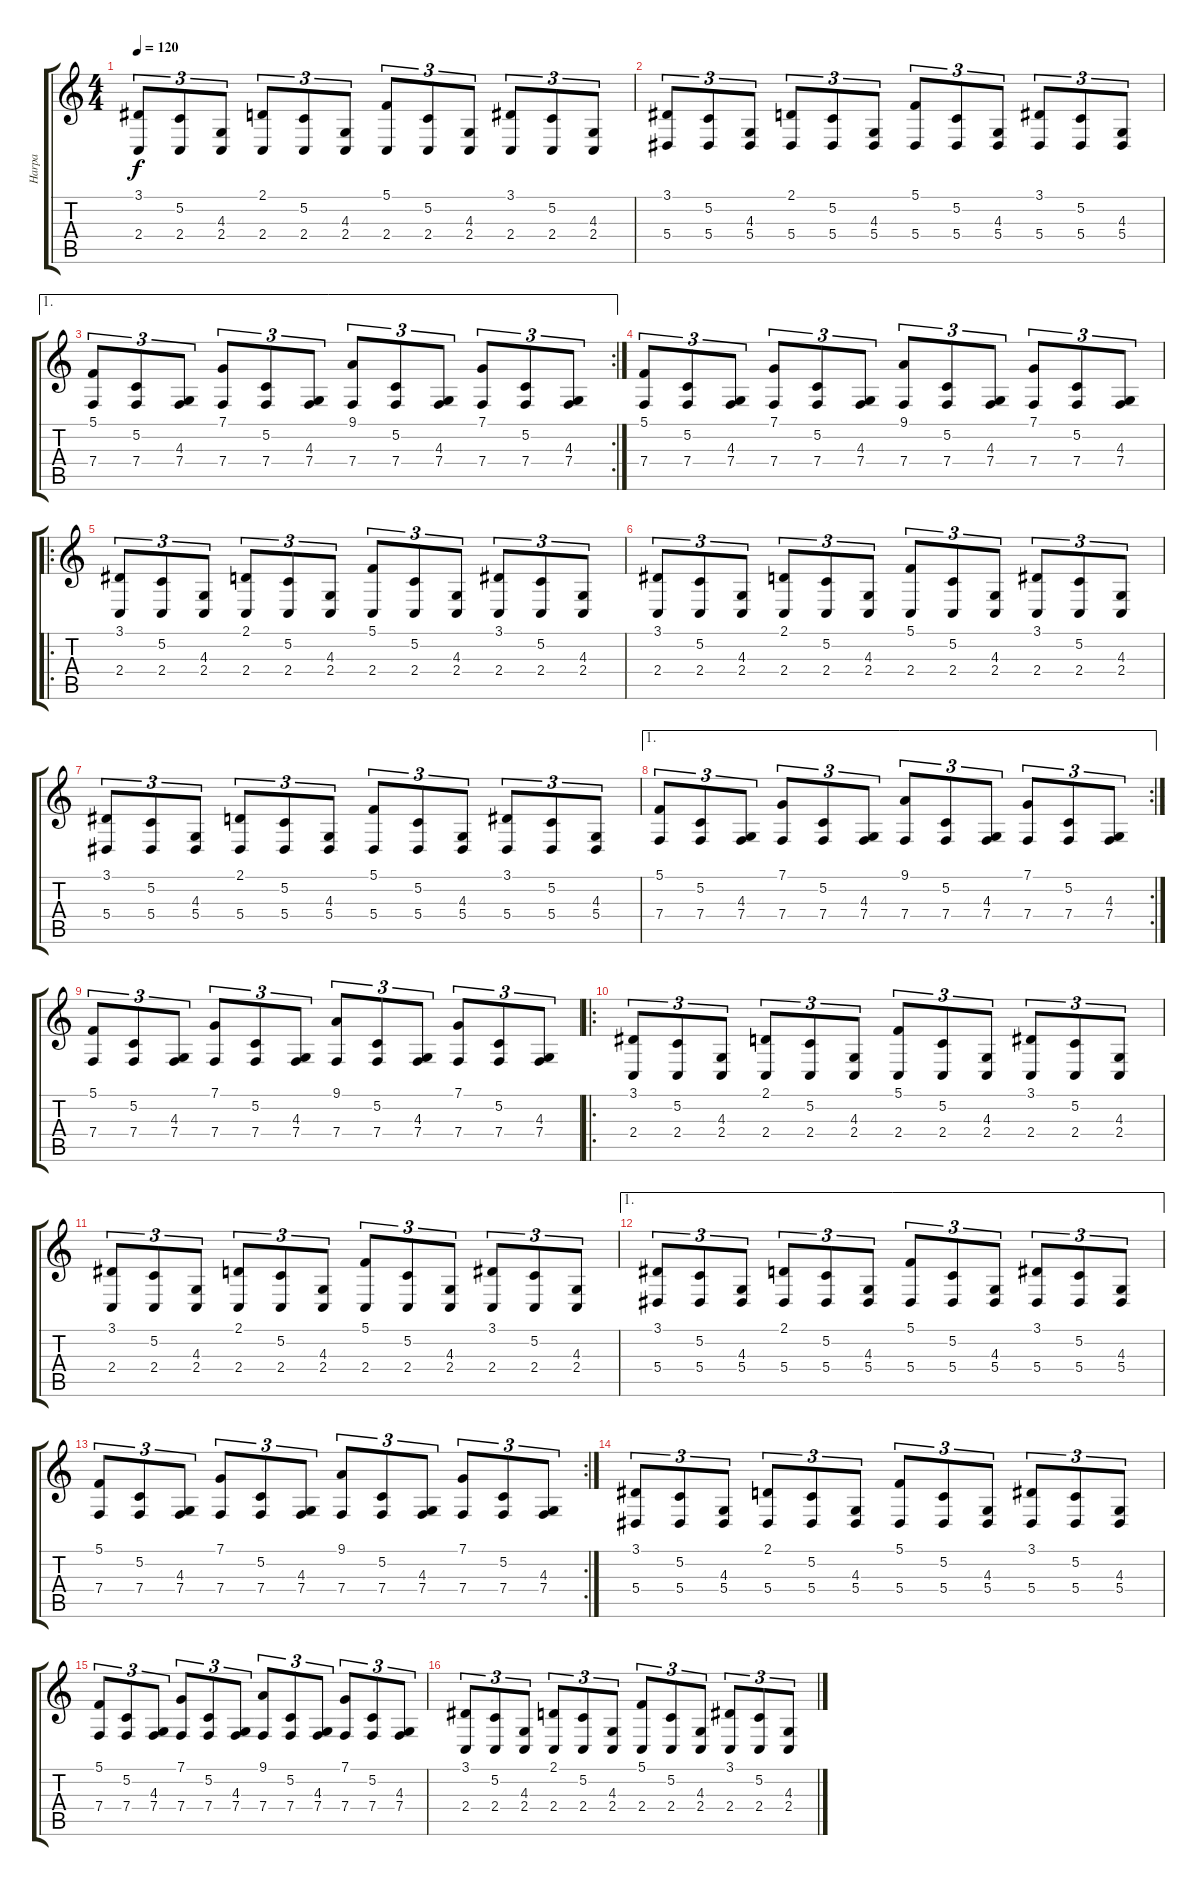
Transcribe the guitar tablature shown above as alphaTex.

\track ("Harpa" "Harpa") {instrument orchestralharp}
\staff {score tabs}
\tuning (C4 G3 Eb3 Bb2 F2 C2) {hide}
\ts (4 4)
\tempo 120
\clef g2
\ks c
(3.1 2.4).8{tu (3 2) dy f} (5.2 2.4).8{tu (3 2)} (4.3 2.4).8{tu (3 2)} (2.1 2.4).8{tu (3 2)} (5.2 2.4).8{tu (3 2)} (4.3 2.4).8{tu (3 2)} (5.1 2.4).8{tu (3 2)} (5.2 2.4).8{tu (3 2)} (4.3 2.4).8{tu (3 2)} (3.1 2.4).8{tu (3 2)} (5.2 2.4).8{tu (3 2)} (4.3 2.4).8{tu (3 2)} |
(3.1 5.4).8{tu (3 2)} (5.2 5.4).8{tu (3 2)} (4.3 5.4).8{tu (3 2)} (2.1 5.4).8{tu (3 2)} (5.2 5.4).8{tu (3 2)} (4.3 5.4).8{tu (3 2)} (5.1 5.4).8{tu (3 2)} (5.2 5.4).8{tu (3 2)} (4.3 5.4).8{tu (3 2)} (3.1 5.4).8{tu (3 2)} (5.2 5.4).8{tu (3 2)} (4.3 5.4).8{tu (3 2)} |
\ae 1
\rc 2
(5.1 7.4).8{tu (3 2)} (5.2 7.4).8{tu (3 2)} (4.3 7.4).8{tu (3 2)} (7.1 7.4).8{tu (3 2)} (5.2 7.4).8{tu (3 2)} (4.3 7.4).8{tu (3 2)} (9.1 7.4).8{tu (3 2)} (5.2 7.4).8{tu (3 2)} (4.3 7.4).8{tu (3 2)} (7.1 7.4).8{tu (3 2)} (5.2 7.4).8{tu (3 2)} (4.3 7.4).8{tu (3 2)} |
(5.1 7.4).8{tu (3 2)} (5.2 7.4).8{tu (3 2)} (4.3 7.4).8{tu (3 2)} (7.1 7.4).8{tu (3 2)} (5.2 7.4).8{tu (3 2)} (4.3 7.4).8{tu (3 2)} (9.1 7.4).8{tu (3 2)} (5.2 7.4).8{tu (3 2)} (4.3 7.4).8{tu (3 2)} (7.1 7.4).8{tu (3 2)} (5.2 7.4).8{tu (3 2)} (4.3 7.4).8{tu (3 2)} |
\ro
(3.1 2.4).8{tu (3 2)} (5.2 2.4).8{tu (3 2)} (4.3 2.4).8{tu (3 2)} (2.1 2.4).8{tu (3 2)} (5.2 2.4).8{tu (3 2)} (4.3 2.4).8{tu (3 2)} (5.1 2.4).8{tu (3 2)} (5.2 2.4).8{tu (3 2)} (4.3 2.4).8{tu (3 2)} (3.1 2.4).8{tu (3 2)} (5.2 2.4).8{tu (3 2)} (4.3 2.4).8{tu (3 2)} |
(3.1 2.4).8{tu (3 2)} (5.2 2.4).8{tu (3 2)} (4.3 2.4).8{tu (3 2)} (2.1 2.4).8{tu (3 2)} (5.2 2.4).8{tu (3 2)} (4.3 2.4).8{tu (3 2)} (5.1 2.4).8{tu (3 2)} (5.2 2.4).8{tu (3 2)} (4.3 2.4).8{tu (3 2)} (3.1 2.4).8{tu (3 2)} (5.2 2.4).8{tu (3 2)} (4.3 2.4).8{tu (3 2)} |
(3.1 5.4).8{tu (3 2)} (5.2 5.4).8{tu (3 2)} (4.3 5.4).8{tu (3 2)} (2.1 5.4).8{tu (3 2)} (5.2 5.4).8{tu (3 2)} (4.3 5.4).8{tu (3 2)} (5.1 5.4).8{tu (3 2)} (5.2 5.4).8{tu (3 2)} (4.3 5.4).8{tu (3 2)} (3.1 5.4).8{tu (3 2)} (5.2 5.4).8{tu (3 2)} (4.3 5.4).8{tu (3 2)} |
\ae 1
\rc 2
(5.1 7.4).8{tu (3 2)} (5.2 7.4).8{tu (3 2)} (4.3 7.4).8{tu (3 2)} (7.1 7.4).8{tu (3 2)} (5.2 7.4).8{tu (3 2)} (4.3 7.4).8{tu (3 2)} (9.1 7.4).8{tu (3 2)} (5.2 7.4).8{tu (3 2)} (4.3 7.4).8{tu (3 2)} (7.1 7.4).8{tu (3 2)} (5.2 7.4).8{tu (3 2)} (4.3 7.4).8{tu (3 2)} |
(5.1 7.4).8{tu (3 2)} (5.2 7.4).8{tu (3 2)} (4.3 7.4).8{tu (3 2)} (7.1 7.4).8{tu (3 2)} (5.2 7.4).8{tu (3 2)} (4.3 7.4).8{tu (3 2)} (9.1 7.4).8{tu (3 2)} (5.2 7.4).8{tu (3 2)} (4.3 7.4).8{tu (3 2)} (7.1 7.4).8{tu (3 2)} (5.2 7.4).8{tu (3 2)} (4.3 7.4).8{tu (3 2)} |
\ro
(3.1 2.4).8{tu (3 2)} (5.2 2.4).8{tu (3 2)} (4.3 2.4).8{tu (3 2)} (2.1 2.4).8{tu (3 2)} (5.2 2.4).8{tu (3 2)} (4.3 2.4).8{tu (3 2)} (5.1 2.4).8{tu (3 2)} (5.2 2.4).8{tu (3 2)} (4.3 2.4).8{tu (3 2)} (3.1 2.4).8{tu (3 2)} (5.2 2.4).8{tu (3 2)} (4.3 2.4).8{tu (3 2)} |
(3.1 2.4).8{tu (3 2)} (5.2 2.4).8{tu (3 2)} (4.3 2.4).8{tu (3 2)} (2.1 2.4).8{tu (3 2)} (5.2 2.4).8{tu (3 2)} (4.3 2.4).8{tu (3 2)} (5.1 2.4).8{tu (3 2)} (5.2 2.4).8{tu (3 2)} (4.3 2.4).8{tu (3 2)} (3.1 2.4).8{tu (3 2)} (5.2 2.4).8{tu (3 2)} (4.3 2.4).8{tu (3 2)} |
\ae 1
(3.1 5.4).8{tu (3 2)} (5.2 5.4).8{tu (3 2)} (4.3 5.4).8{tu (3 2)} (2.1 5.4).8{tu (3 2)} (5.2 5.4).8{tu (3 2)} (4.3 5.4).8{tu (3 2)} (5.1 5.4).8{tu (3 2)} (5.2 5.4).8{tu (3 2)} (4.3 5.4).8{tu (3 2)} (3.1 5.4).8{tu (3 2)} (5.2 5.4).8{tu (3 2)} (4.3 5.4).8{tu (3 2)} |
\rc 2
(5.1 7.4).8{tu (3 2)} (5.2 7.4).8{tu (3 2)} (4.3 7.4).8{tu (3 2)} (7.1 7.4).8{tu (3 2)} (5.2 7.4).8{tu (3 2)} (4.3 7.4).8{tu (3 2)} (9.1 7.4).8{tu (3 2)} (5.2 7.4).8{tu (3 2)} (4.3 7.4).8{tu (3 2)} (7.1 7.4).8{tu (3 2)} (5.2 7.4).8{tu (3 2)} (4.3 7.4).8{tu (3 2)} |
(3.1 5.4).8{tu (3 2)} (5.2 5.4).8{tu (3 2)} (4.3 5.4).8{tu (3 2)} (2.1 5.4).8{tu (3 2)} (5.2 5.4).8{tu (3 2)} (4.3 5.4).8{tu (3 2)} (5.1 5.4).8{tu (3 2)} (5.2 5.4).8{tu (3 2)} (4.3 5.4).8{tu (3 2)} (3.1 5.4).8{tu (3 2)} (5.2 5.4).8{tu (3 2)} (4.3 5.4).8{tu (3 2)} |
(5.1 7.4).8{tu (3 2)} (5.2 7.4).8{tu (3 2)} (4.3 7.4).8{tu (3 2)} (7.1 7.4).8{tu (3 2)} (5.2 7.4).8{tu (3 2)} (4.3 7.4).8{tu (3 2)} (9.1 7.4).8{tu (3 2)} (5.2 7.4).8{tu (3 2)} (4.3 7.4).8{tu (3 2)} (7.1 7.4).8{tu (3 2)} (5.2 7.4).8{tu (3 2)} (4.3 7.4).8{tu (3 2)} |
(3.1 2.4).8{tu (3 2)} (5.2 2.4).8{tu (3 2)} (4.3 2.4).8{tu (3 2)} (2.1 2.4).8{tu (3 2)} (5.2 2.4).8{tu (3 2)} (4.3 2.4).8{tu (3 2)} (5.1 2.4).8{tu (3 2)} (5.2 2.4).8{tu (3 2)} (4.3 2.4).8{tu (3 2)} (3.1 2.4).8{tu (3 2)} (5.2 2.4).8{tu (3 2)} (4.3 2.4).8{tu (3 2)}
